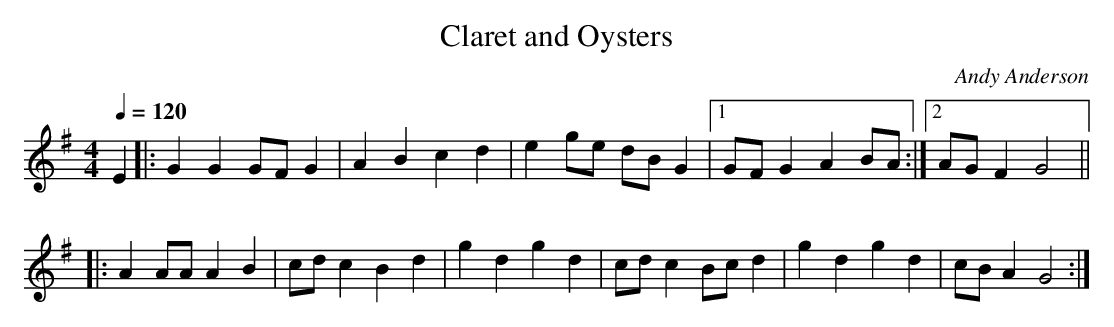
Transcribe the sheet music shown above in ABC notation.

X:1
T:Claret and Oysters
C:Andy Anderson
M:4/4
L:1/8
Q:1/4=120
K:G
E2 |: G2 G2 GF G2 | A2 B2 c2 d2 | e2 ge dB G2 \
|1 GF G2 A2 BA :|2 AG F2 G4 ||
|: A2 AA A2 B2 | cd c2 B2 d2 | g2 d2 g2 d2 | cd c2 Bc d2 | \
g2 d2 g2 d2 | cB A2 G4 :|
